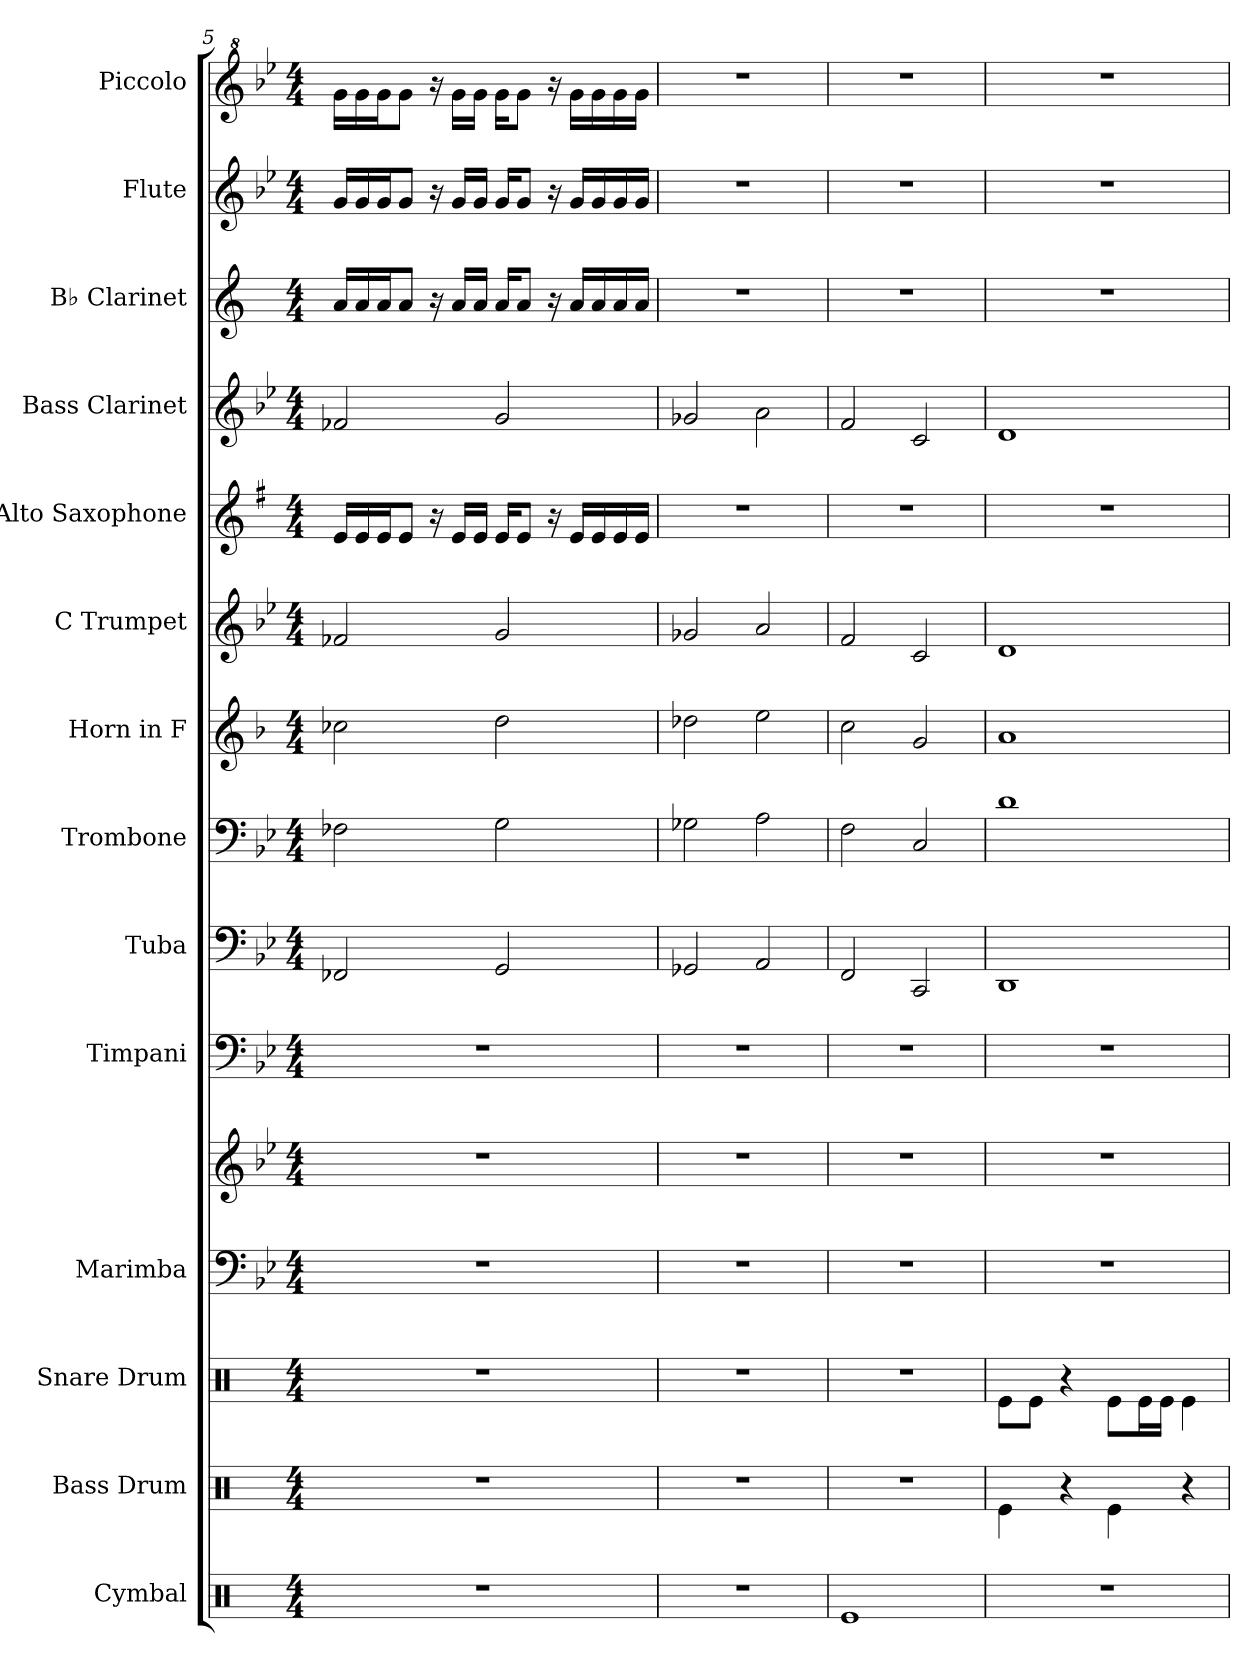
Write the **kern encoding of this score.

**kern	**kern	**kern	**kern	**kern	**kern	**kern	**kern	**kern	**kern	**kern	**kern	**kern	**kern	**kern
*part14	*part13	*part12	*part11	*part11	*part10	*part9	*part8	*part7	*part6	*part5	*part4	*part3	*part2	*part1
*staff15	*staff14	*staff13	*staff12	*staff11	*staff10	*staff9	*staff8	*staff7	*staff6	*staff5	*staff4	*staff3	*staff2	*staff1
*I"Cymbal	*I"Bass Drum	*I"Snare Drum	*I"Marimba	*	*I"Timpani	*I"Tuba	*I"Trombone	*I"Horn in F	*I"C Trumpet	*I"Alto Saxophone	*I"Bass Clarinet	*I"B♭ Clarinet	*I"Flute	*I"Piccolo
*I'Cym.	*I'B. Dr.	*I'Sn. Dr.	*I'Mrm.	*	*I'Timp.	*I'Tba.	*I'Tbn.	*	*I'C Tpt.	*I'A. Sax.	*I'B. Cl.	*I'B♭ Cl.	*I'Fl.	*I'Picc.
!!LO:PB:g=z
*clefX	*clefX	*clefX	*clefF4	*clefG2	*clefF4	*clefF4	*clefF4	*clefG2	*clefG2	*clefG2	*clefG2	*clefG2	*clefG2	*clefG^2
*	*	*	*	*	*	*	*	*ITrd4c7	*	*ITrd5c9	*ITrd8c14	*ITrd1c2	*	*ITrd-7c-12
*k[]	*k[]	*k[]	*k[b-e-]	*k[b-e-]	*k[b-e-]	*k[b-e-]	*k[b-e-]	*k[b-e-]	*k[b-e-]	*k[b-e-]	*k[b-e-]	*k[b-e-]	*k[b-e-]	*k[b-e-]
*M4/4	*M4/4	*M4/4	*M4/4	*M4/4	*M4/4	*M4/4	*M4/4	*M4/4	*M4/4	*M4/4	*M4/4	*M4/4	*M4/4	*M4/4
=5	=5	=5	=5	=5	=5	=5	=5	=5	=5	=5	=5	=5	=5	=5
1r	1r	1r	1r	1r	1r	2FF-X/	2F-X\	2f-X\	2f-X/	16G/LL	2F-X/	16g/LL	16g/LL	16ggg\LL
.	.	.	.	.	.	.	.	.	.	16G/	.	16g/	16g/	16ggg\
.	.	.	.	.	.	.	.	.	.	16G/J	.	16g/J	16g/J	16ggg\J
.	.	.	.	.	.	.	.	.	.	8G/J	.	8g/J	8g/J	8ggg\J
.	.	.	.	.	.	.	.	.	.	16r	.	16r	16r	16r
.	.	.	.	.	.	.	.	.	.	16G/LL	.	16g/LL	16g/LL	16ggg\LL
.	.	.	.	.	.	.	.	.	.	16G/JJ	.	16g/JJ	16g/JJ	16ggg\JJ
.	.	.	.	.	.	2GG/	2G\	2g\	2g/	16G/KL	2G/	16g/KL	16g/KL	16ggg\KL
.	.	.	.	.	.	.	.	.	.	8G/J	.	8g/J	8g/J	8ggg\J
.	.	.	.	.	.	.	.	.	.	16r	.	16r	16r	16r
.	.	.	.	.	.	.	.	.	.	16G/LL	.	16g/LL	16g/LL	16ggg\LL
.	.	.	.	.	.	.	.	.	.	16G/	.	16g/	16g/	16ggg\
.	.	.	.	.	.	.	.	.	.	16G/	.	16g/	16g/	16ggg\
.	.	.	.	.	.	.	.	.	.	16G/JJ	.	16g/JJ	16g/JJ	16ggg\JJ
=6	=6	=6	=6	=6	=6	=6	=6	=6	=6	=6	=6	=6	=6	=6
1r	1r	1r	1r	1r	1r	2GG-X/	2G-X\	2g-X\	2g-X/	1r	2G-X/	1r	1r	1r
.	.	.	.	.	.	2AA/	2A\	2a\	2a/	.	2A\	.	.	.
=7	=7	=7	=7	=7	=7	=7	=7	=7	=7	=7	=7	=7	=7	=7
1Re	1r	1r	1r	1r	1r	2FF/	2F\	2f\	2f/	1r	2F/	1r	1r	1r
.	.	.	.	.	.	2CC/	2C/	2c/	2c/	.	2C/	.	.	.
=8	=8	=8	=8	=8	=8	=8	=8	=8	=8	=8	=8	=8	=8	=8
1r	4Re\	8Re\L	1r	1r	1r	1DD	1d	1d	1d	1r	1D	1r	1r	1r
.	.	8Re\J	.	.	.	.	.	.	.	.	.	.	.	.
.	4r	4r	.	.	.	.	.	.	.	.	.	.	.	.
.	4Re\	8Re\L	.	.	.	.	.	.	.	.	.	.	.	.
.	.	16Re\L	.	.	.	.	.	.	.	.	.	.	.	.
.	.	16Re\JJ	.	.	.	.	.	.	.	.	.	.	.	.
.	4r	4Re\	.	.	.	.	.	.	.	.	.	.	.	.
=	=	=	=	=	=	=	=	=	=	=	=	=	=	=
*-	*-	*-	*-	*-	*-	*-	*-	*-	*-	*-	*-	*-	*-	*-
